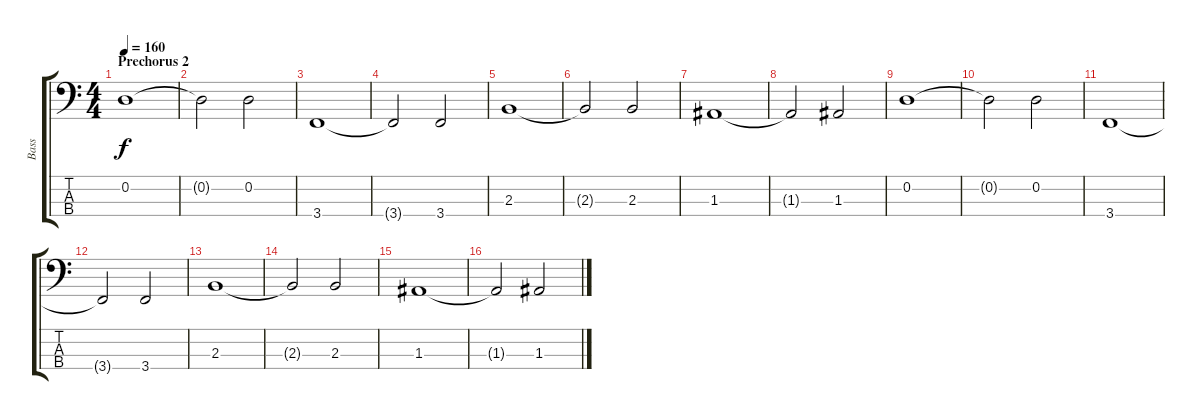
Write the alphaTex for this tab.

\track ("Bass" "Bass") {instrument electricbassfinger}
\staff {score tabs}
\tuning (G2 D2 A1 D1) {hide}
\ts (4 4)
\section ("" "Prechorus 2")
\tempo 160
\clef f4
\ks c
0.2.1{dy f} |
0.2{t}.2 0.2.2 |
3.4.1 |
3.4{t}.2 3.4.2 |
2.3.1 |
2.3{t}.2 2.3.2 |
1.3.1 |
1.3{t}.2 1.3.2 |
0.2.1 |
0.2{t}.2 0.2.2 |
3.4.1 |
3.4{t}.2 3.4.2 |
2.3.1 |
2.3{t}.2 2.3.2 |
1.3.1 |
1.3{t}.2 1.3.2
